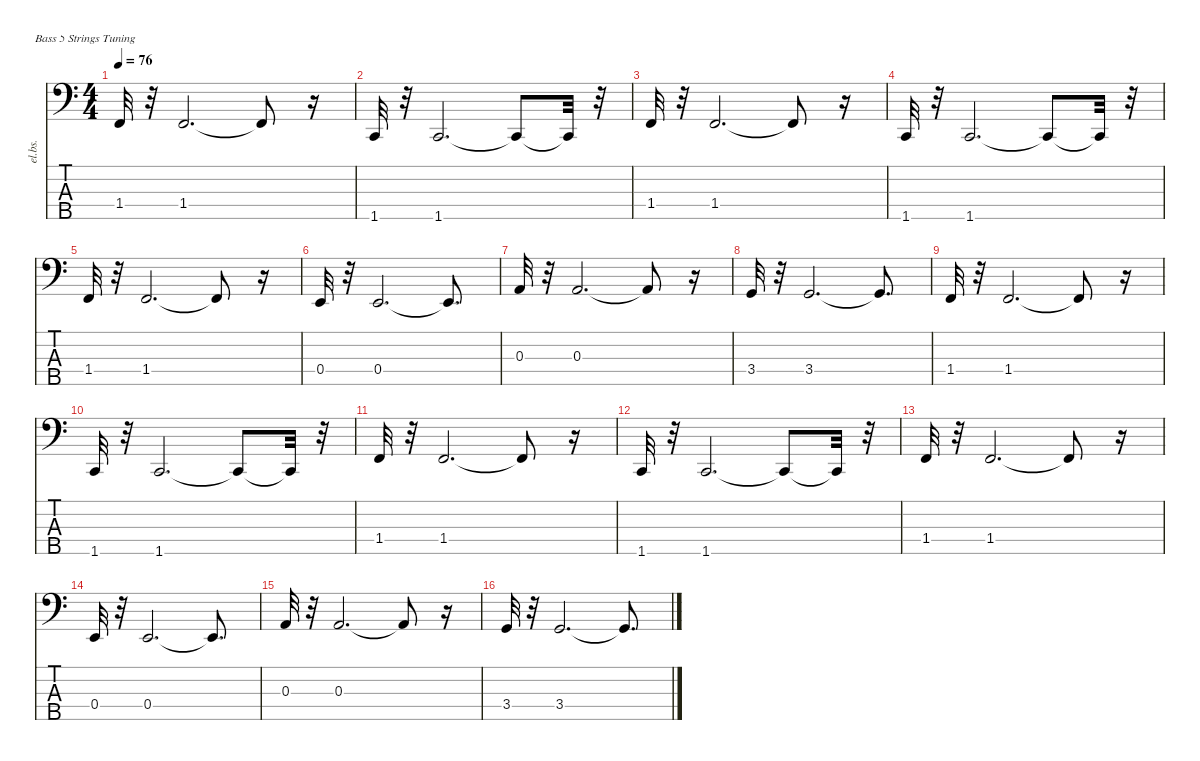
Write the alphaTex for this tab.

\defaultSystemsLayout 4
\hideDynamics
\bracketExtendMode nobrackets
\otherSystemsTrackNameOrientation horizontal
\track ("Bass" "el.bs.") {instrument electricbassfinger}
\staff {score tabs}
\tuning (G2 D2 A1 E1 B0)
\ts (4 4)
\beaming (8 2 2 2 2)
\tempo 76
\clef f4
\ks c
1.4.32{dy fff instrument electricbassfinger} r.32 1.4.2{d} 1.4{t}.8{dy f} r.16 |
1.5.32{dy fff} r.32 1.5.2{d} 1.5{t}.8{dy f} 1.5{t}.32 r.32 |
1.4.32{dy fff} r.32 1.4.2{d} 1.4{t}.8{dy f} r.16 |
1.5.32{dy fff} r.32 1.5.2{d} 1.5{t}.8{dy f} 1.5{t}.32 r.32 |
1.4.32{dy fff} r.32 1.4.2{d} 1.4{t}.8{dy f} r.16 |
0.4.32{dy ff} r.32 0.4.2{d dy fff} 0.4{t}.8{d dy f} |
0.3.32{dy fff} r.32 0.3.2{d} 0.3{t}.8{dy f} r.16 |
3.4.32{dy ff} r.32 3.4.2{d dy fff} 3.4{t}.8{d dy f} |
1.4.32{dy fff} r.32 1.4.2{d} 1.4{t}.8{dy f} r.16 |
1.5.32{dy fff} r.32 1.5.2{d} 1.5{t}.8{dy f} 1.5{t}.32 r.32 |
1.4.32{dy fff} r.32 1.4.2{d} 1.4{t}.8{dy f} r.16 |
1.5.32{dy fff} r.32 1.5.2{d} 1.5{t}.8{dy f} 1.5{t}.32 r.32 |
1.4.32{dy fff} r.32 1.4.2{d} 1.4{t}.8{dy f} r.16 |
0.4.32{dy ff} r.32 0.4.2{d dy fff} 0.4{t}.8{d dy f} |
0.3.32{dy fff} r.32 0.3.2{d} 0.3{t}.8{dy f} r.16 |
3.4.32{dy ff} r.32 3.4.2{d dy fff} 3.4{t}.8{d dy f}
